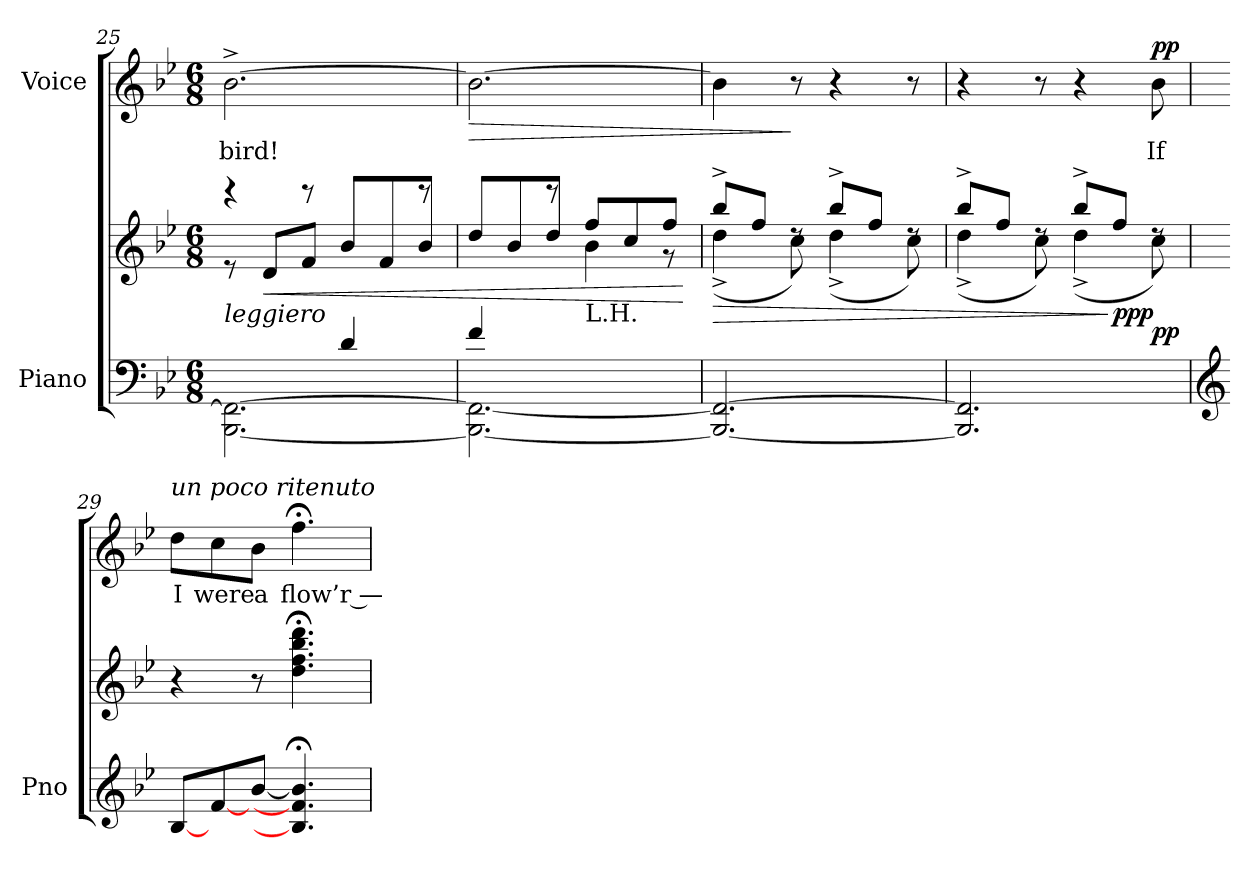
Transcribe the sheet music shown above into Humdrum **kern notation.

**kern	**kern	**dynam	**kern	**text	**dynam
*part2	*part2	*part2	*part1	*part1	*part1
*staff3	*staff2	*staff2/3	*staff1	*staff1	*staff1
*I"Piano	*	*	*I"Voice	*	*
*I'Pno	*	*	*	*	*
!!LO:LB:g=z
*clefF4	*clefG2	*	*clefG2	*	*
*k[b-e-]	*k[b-e-]	*	*k[b-e-]	*	*
*M6/8	*M6/8	*	*M6/8	*	*
=25	=25	=25	=25	=25	=25
*^	*^	*	*	*	*
!	!	!LO:TX:b:i:t=leggiero	!	!	!	!	!
!	!	!	!	!	!	!LO:LY:b	!
4.ryy	[2.BBB-\ 2.FF\_	8re	4reee	.	[2.b-^\	bird!	.
!	!	!	!	!LO:HP:b	!	!	!
.	.	8d/L	.	<	.	.	.
.	.	8f/J	8reee	.	.	.	.
4d/	.	8b-/L	4ryy	.	.	.	.
.	.	8f/	.	.	.	.	.
8ryy	.	8b-/J	8reee	.	.	.	.
=26	=26	=26	=26	=26	=26	=26	=26
!	!	!	!	!	!	!	!LO:HP:b
4f/	2.BBB-\_ 2.FF\_	8dd/L	4ryy	.	2.b-\_	.	>
.	.	8b-/	.	.	.	.	.
2ryy	.	8dd/J	8reee	.	.	.	.
!	!	!LO:TX:b:t=L.H.	!	!	!	!	!
.	.	8ff/L	4b-\	.	.	.	.
.	.	8cc/	.	.	.	.	.
.	.	8ff/J	8r	.	.	.	.
*v	*v	*	*	*	*	*	*
*	*v	*v	*	*	*	*
.	.	[	.	.	.
=27	=27	=27	=27	=27	=27
!	!	!LO:HP:b	!	!	!
*	*^	*	*	*	*
2.BBB-/_ 2.FF/_	8bb-^/L	(<4dd^\	>	4b-\]	.	.
.	8ff/J	.	.	.	.	.
.	8rdd	8cc\)	.	8r	.	]
.	8bb-^/L	(<4dd^\	.	4r	.	.
.	8ff/J	.	.	.	.	.
.	8rdd	8cc\)	.	8r	.	.
=28	=28	=28	=28	=28	=28	=28
2.BBB-/] 2.FF/]	8bb-^/L	(<4dd^\	.	4r	.	.
.	8ff/J	.	.	.	.	.
.	8rdd	8cc\)	.	8r	.	.
.	8bb-^/L	(<4dd^\	.	4r	.	.
!	!	!	!LO:DY:n=1:b	!	!	!
.	8ff/J	.	] ppp	.	.	.
!	!	!	!LO:DY:n=2:b	!	!LO:LY:b	!LO:DY:a
.	8rdd	8cc\)	pp	8b-\	If	pp
*	*v	*v	*	*	*	*
!!LO:PB:g=z
=29	=29	=29	=29	=29	=29
*clefG2	*	*	*	*	*
*	*	*	*MM110	*	*
*	*^	*	*	*	*
!	!	!	!	!LO:TX:a:i:t=un poco ritenuto	!	!
!	!	!	!LO:DY:b	!	!LO:LY:b	!
!	!	!	!LO:DY:n=1:b	!	!	!
*	*v	*v	*	*	*	*
[8B-/L	4r	pp other-dynamics	8dd\L	I	.
!	!	!	!	!LO:LY:b	!
[8f/	.	.	8cc\	were	.
!	!	!	!	!LO:LY:b	!
[8b-/J	8r	.	8b-\J	a	.
!	!	!	!	!LO:LY:b	!
4.B-/];< 4.f/];< 4.b-/];<	4.dd\;< 4.ff\;< 4.bb-\;< 4.ddd\;<	.	4.ff;<\	flow’r —	.
=	=	=	=	=	=
*-	*-	*-	*-	*-	*-
